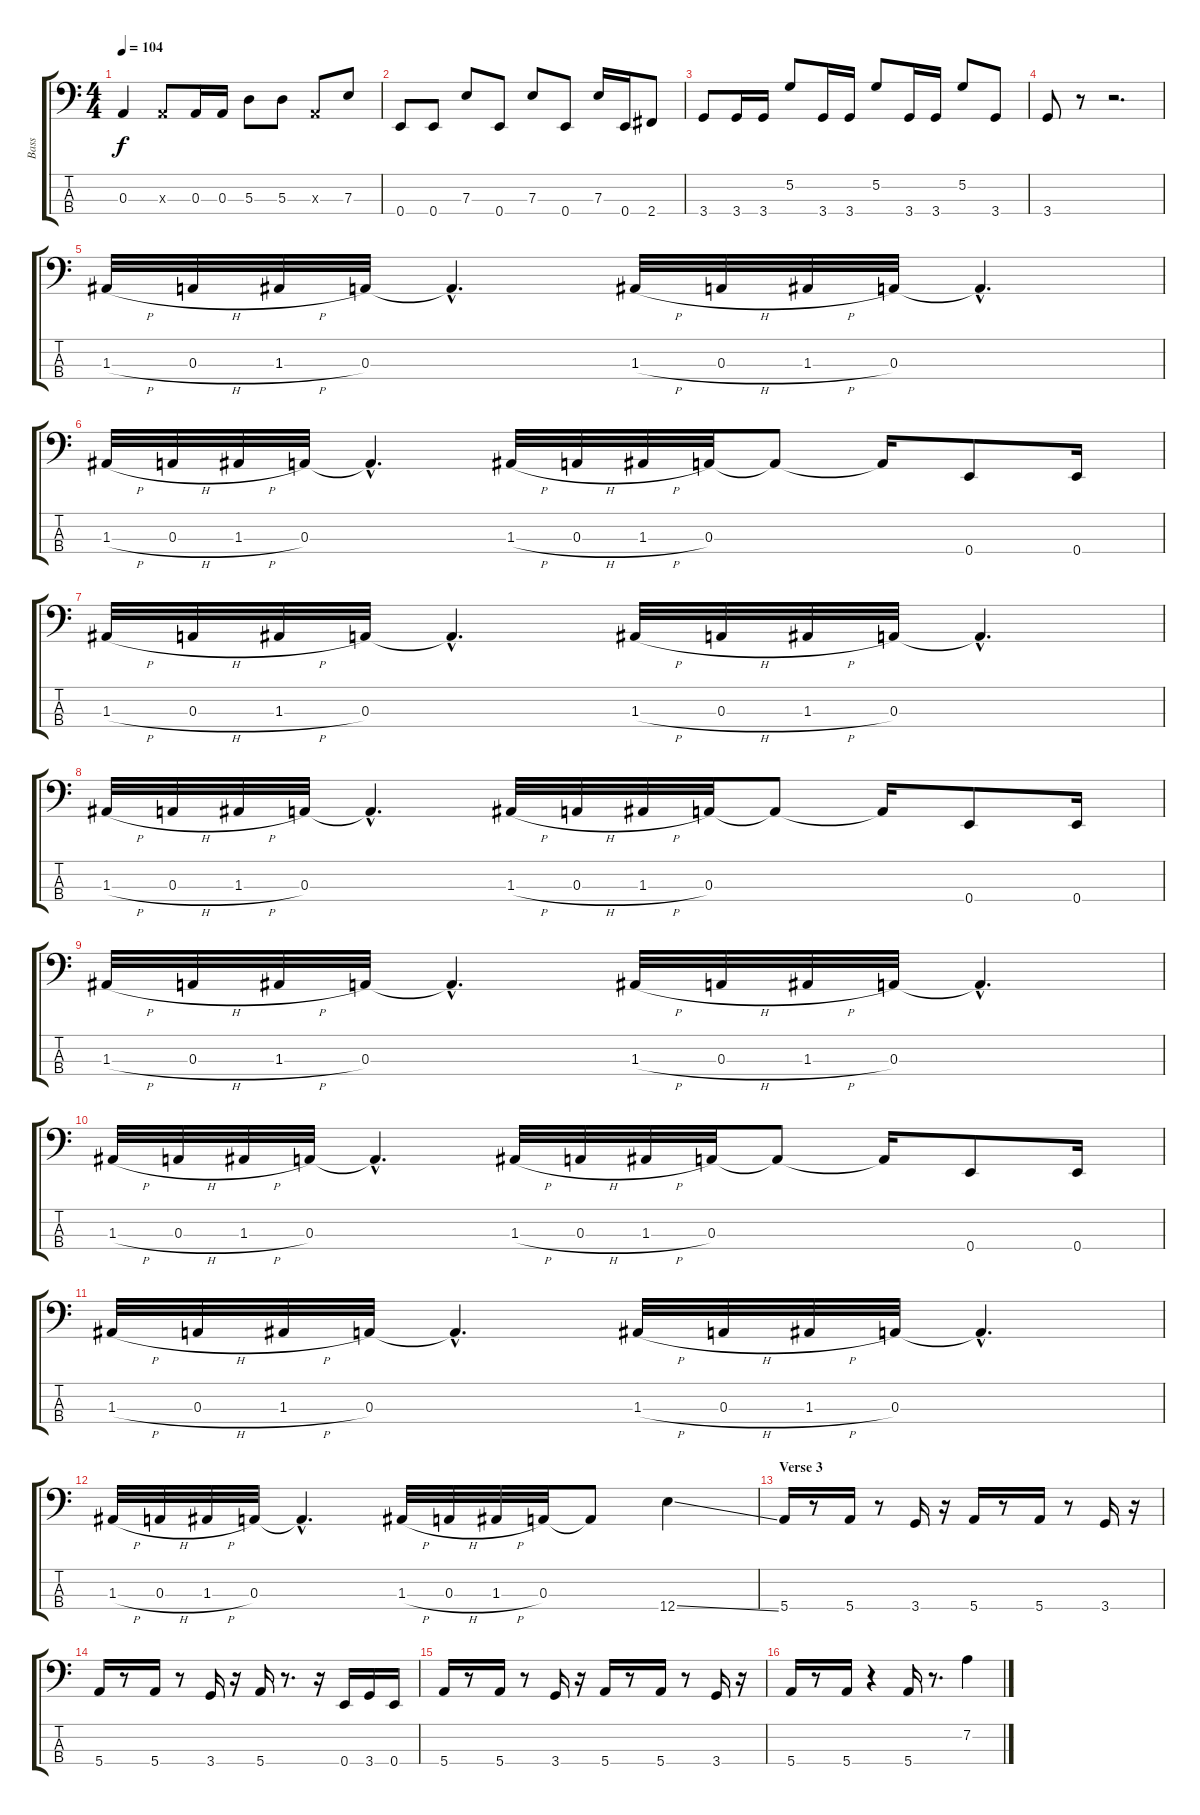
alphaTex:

\track ("Bass" "Bass") {instrument electricbassfinger}
\staff {score tabs}
\tuning (G2 D2 A1 E1) {hide}
\ts (4 4)
\tempo 104
\clef f4
\ks c
0.3.4{dy f} 0.3{x}.8 0.3.16 0.3.16 5.3.8 5.3.8 0.3{x}.8 7.3.8 |
0.4.8 0.4.8 7.3.8 0.4.8 7.3.8 0.4.8 7.3.16 0.4.16 2.4.8 |
3.4.8 3.4.16 3.4.16 5.2.8 3.4.16 3.4.16 5.2.8 3.4.16 3.4.16 5.2.8 3.4.8 |
3.4.8 r.8 r.2{d} |
1.3{h}.32 0.3{h}.32 1.3{h}.32 0.3.32 0.3{hac t}.4{d} 1.3{h}.32 0.3{h}.32 1.3{h}.32 0.3.32 0.3{hac t}.4{d} |
1.3{h}.32 0.3{h}.32 1.3{h}.32 0.3.32 0.3{hac t}.4{d} 1.3{h}.32 0.3{h}.32 1.3{h}.32 0.3.32 0.3{t}.8 0.3{t}.16 0.4.8 0.4.16 |
1.3{h}.32 0.3{h}.32 1.3{h}.32 0.3.32 0.3{hac t}.4{d} 1.3{h}.32 0.3{h}.32 1.3{h}.32 0.3.32 0.3{hac t}.4{d} |
1.3{h}.32 0.3{h}.32 1.3{h}.32 0.3.32 0.3{hac t}.4{d} 1.3{h}.32 0.3{h}.32 1.3{h}.32 0.3.32 0.3{t}.8 0.3{t}.16 0.4.8 0.4.16 |
1.3{h}.32 0.3{h}.32 1.3{h}.32 0.3.32 0.3{hac t}.4{d} 1.3{h}.32 0.3{h}.32 1.3{h}.32 0.3.32 0.3{hac t}.4{d} |
1.3{h}.32 0.3{h}.32 1.3{h}.32 0.3.32 0.3{hac t}.4{d} 1.3{h}.32 0.3{h}.32 1.3{h}.32 0.3.32 0.3{t}.8 0.3{t}.16 0.4.8 0.4.16 |
1.3{h}.32 0.3{h}.32 1.3{h}.32 0.3.32 0.3{hac t}.4{d} 1.3{h}.32 0.3{h}.32 1.3{h}.32 0.3.32 0.3{hac t}.4{d} |
1.3{h}.32 0.3{h}.32 1.3{h}.32 0.3.32 0.3{hac t}.4{d} 1.3{h}.32 0.3{h}.32 1.3{h}.32 0.3.32 0.3{t}.8 12.4{ss}.4 |
\section ("" "Verse 3")
5.4.16 r.8 5.4.16 r.8 3.4.16 r.16 5.4.16 r.8 5.4.16 r.8 3.4.16 r.16 |
5.4.16 r.8 5.4.16 r.8 3.4.16 r.16 5.4.16 r.8{d} r.16 0.4.16 3.4.16 0.4.16 |
5.4.16 r.8 5.4.16 r.8 3.4.16 r.16 5.4.16 r.8 5.4.16 r.8 3.4.16 r.16 |
5.4.16 r.8 5.4.16 r.4 5.4.16 r.8{d} 7.2.4
